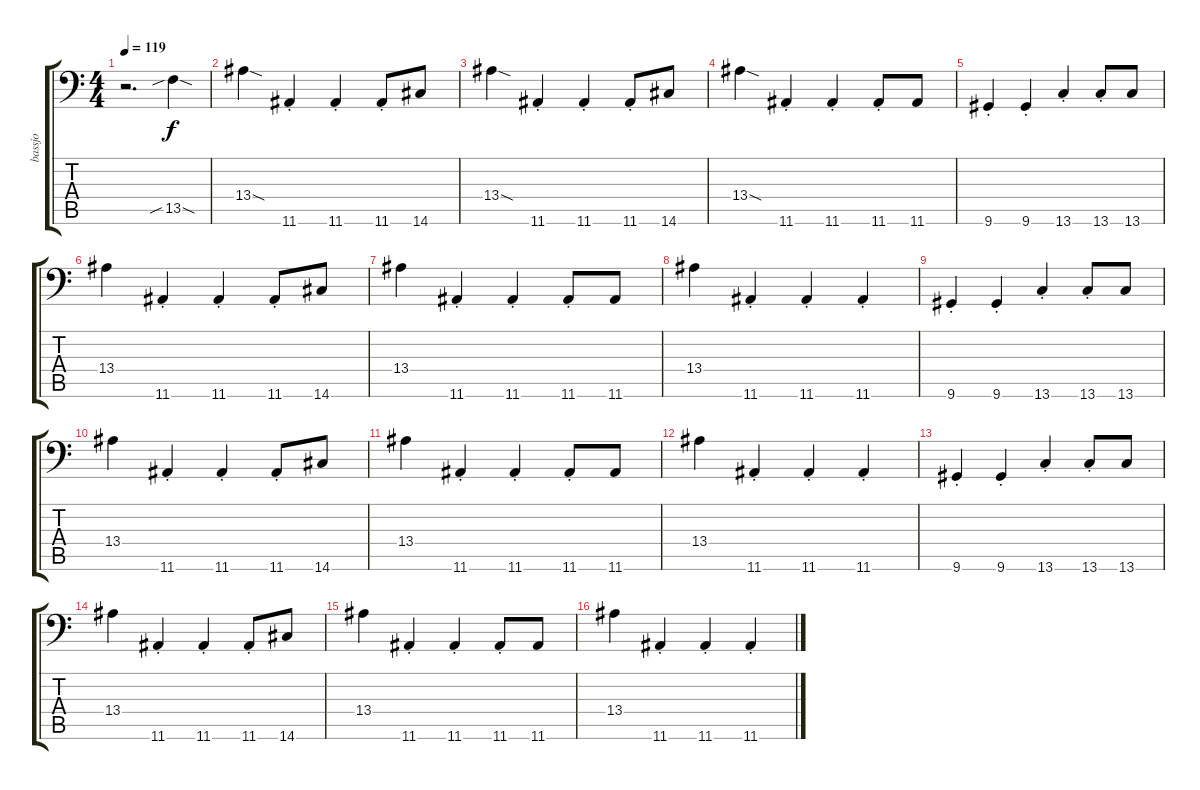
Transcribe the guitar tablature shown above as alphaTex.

\track ("bassjo" "bassjo") {instrument electricbassfinger}
\staff {score tabs}
\tuning (C3 G2 D2 A1 E1 B0) {hide}
\ts (4 4)
\tempo 119
\clef f4
\ks c
r.2{d dy f} 13.5{sib sod}.4 |
13.4{sod}.4 11.6{st}.4 11.6{st}.4 11.6{st}.8 14.6.8 |
13.4{sod}.4 11.6{st}.4 11.6{st}.4 11.6{st}.8 14.6.8 |
13.4{sod}.4 11.6{st}.4 11.6{st}.4 11.6{st}.8 11.6.8 |
9.6{st}.4 9.6{st}.4 13.6{st}.4 13.6{st}.8 13.6.8 |
13.4.4 11.6{st}.4 11.6{st}.4 11.6{st}.8 14.6.8 |
13.4.4 11.6{st}.4 11.6{st}.4 11.6{st}.8 11.6.8 |
13.4.4 11.6{st}.4 11.6{st}.4 11.6{st}.4 |
9.6{st}.4 9.6{st}.4 13.6{st}.4 13.6{st}.8 13.6.8 |
13.4.4 11.6{st}.4 11.6{st}.4 11.6{st}.8 14.6.8 |
13.4.4 11.6{st}.4 11.6{st}.4 11.6{st}.8 11.6.8 |
13.4.4 11.6{st}.4 11.6{st}.4 11.6{st}.4 |
9.6{st}.4 9.6{st}.4 13.6{st}.4 13.6{st}.8 13.6.8 |
13.4.4 11.6{st}.4 11.6{st}.4 11.6{st}.8 14.6.8 |
13.4.4 11.6{st}.4 11.6{st}.4 11.6{st}.8 11.6.8 |
13.4.4 11.6{st}.4 11.6{st}.4 11.6{st}.4
